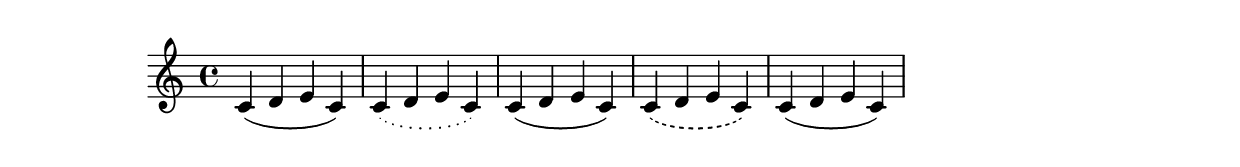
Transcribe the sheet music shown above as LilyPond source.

%% Do not edit this file; it is auto-generated from LSR http://lsr.dsi.unimi.it
%% This file is in the public domain.
\version "2.11.55"

\header {
  lsrtags = "expressive-marks, editorial-annotations"

  texidoces = "
Se puede cambiar el aspecto de las ligaduras de expresión de
continuas a punteadas o intermitentes.

"
  doctitlees = "Modificar el aspecto continuo de una ligadura de expresión a punteado o intermitente"

  texidoc = "
The appearance of slurs may be changed from solid to dotted or dashed. 

"
  doctitle = "Changing the appearance of a slur from solid to dotted or dashed"
} % begin verbatim
\relative c' {
  c4( d e c)
  \slurDotted
  c4( d e c)
  \slurSolid
  c4( d e c)
  \slurDashed
  c4( d e c)
  \slurSolid
  c4( d e c)
}

